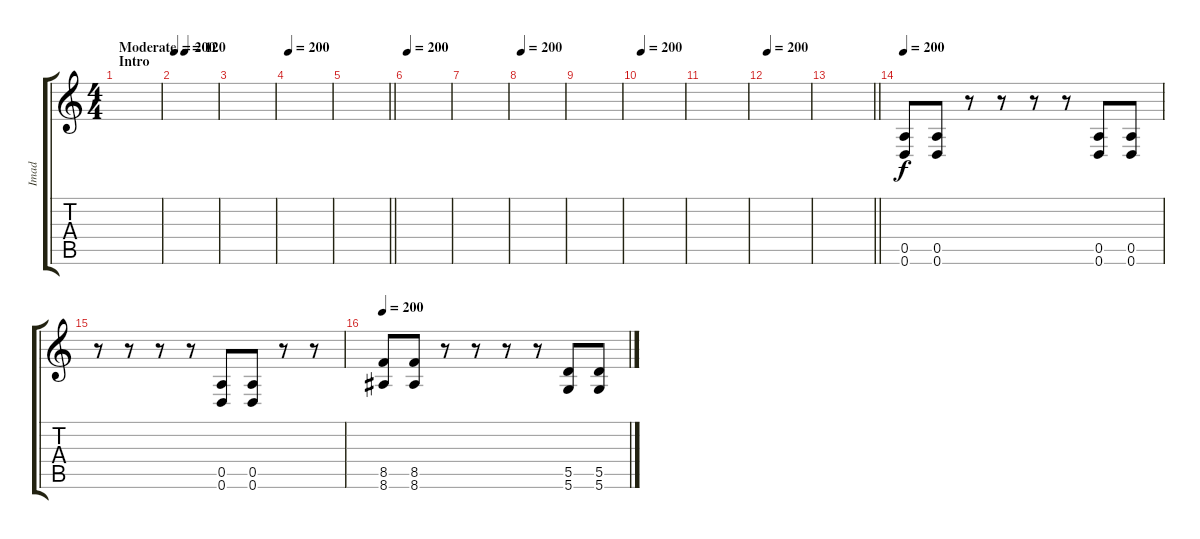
\track ("Imad" "Imad") {instrument distortionguitar}
\staff {score tabs}
\tuning (E4 B3 G3 D3 A2 D2) {hide}
\ts (4 4)
\section ("" "Intro")
\tempo (120 "Moderate")
\tempo 200
\tempo (120 "Moderate")
\clef g2
\ks c
|
\tempo 200
|
|
\tempo 200
|
\barLineRight lightlight
|
\section ("" "")
\tempo 200
|
|
\tempo 200
|
|
\tempo 200
|
|
\tempo 200
|
\barLineRight lightlight
|
\section ("" "")
\tempo 200
(0.5 0.6).8 (0.5 0.6).8 r.8 r.8 r.8 r.8 (0.5 0.6).8 (0.5 0.6).8 |
r.8 r.8 r.8 r.8 (0.5 0.6).8 (0.5 0.6).8 r.8 r.8 |
\tempo 200
(8.5 8.6).8 (8.5 8.6).8 r.8 r.8 r.8 r.8 (5.5 5.6).8 (5.5 5.6).8
